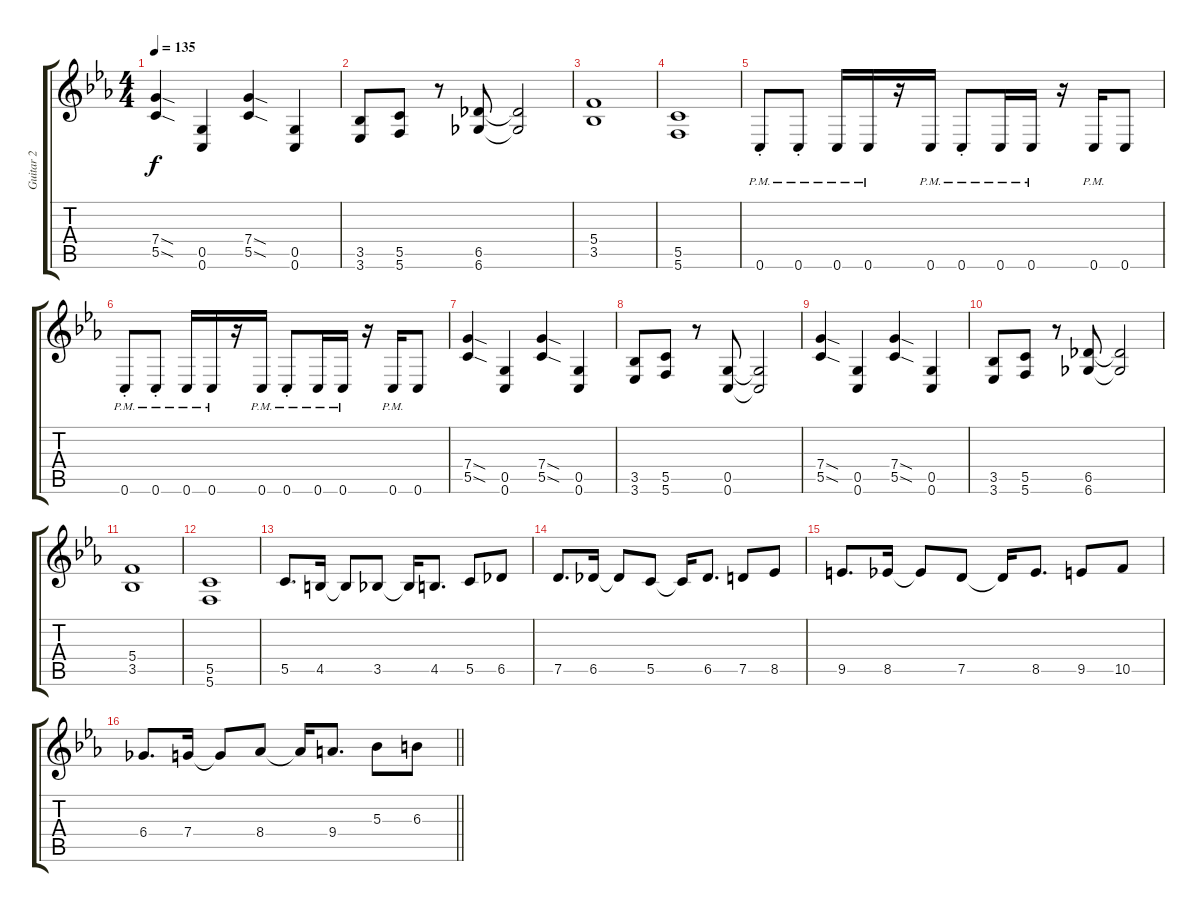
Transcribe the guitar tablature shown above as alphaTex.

\track ("Guitar 2" "Guitar 2") {instrument overdrivenguitar}
\staff {score tabs}
\tuning (D4 A3 F3 C3 G2 C2) {hide}
\ts (4 4)
\tempo 135
\clef g2
\ks cminor
(7.4{sod} 5.5{sod}).4{dy f} (0.5 0.6).4 (7.4{sod} 5.5{sod}).4 (0.5 0.6).4 |
(3.5 3.6).8 (5.5 5.6).8 r.8 (6.5 6.6).8 (6.5{t} 6.6{t}).2 |
(5.4 3.5).1 |
(5.5 5.6).1 |
0.6{pm st}.8 0.6{pm st}.8 0.6{pm}.16 0.6{pm}.16 r.16 0.6{pm}.16 0.6{pm st}.8 0.6{pm}.16 0.6{pm}.16 r.16 0.6{pm}.16 0.6.8 |
0.6{pm st}.8 0.6{pm st}.8 0.6{pm}.16 0.6{pm}.16 r.16 0.6{pm}.16 0.6{pm st}.8 0.6{pm}.16 0.6{pm}.16 r.16 0.6{pm}.16 0.6.8 |
(7.4{sod} 5.5{sod}).4 (0.5 0.6).4 (7.4{sod} 5.5{sod}).4 (0.5 0.6).4 |
(3.5 3.6).8 (5.5 5.6).8 r.8 (0.5 0.6).8 (0.5{t} 0.6{t}).2 |
(7.4{sod} 5.5{sod}).4 (0.5 0.6).4 (7.4{sod} 5.5{sod}).4 (0.5 0.6).4 |
(3.5 3.6).8 (5.5 5.6).8 r.8 (6.5 6.6).8 (6.5{t} 6.6{t}).2 |
(5.4 3.5).1 |
(5.5 5.6).1 |
5.5.8{d} 4.5.16 4.5{t}.8 3.5.8 3.5{t}.16 4.5.8{d} 5.5.8 6.5.8 |
7.5.8{d} 6.5.16 6.5{t}.8 5.5.8 5.5{t}.16 6.5.8{d} 7.5.8 8.5.8 |
9.5.8{d} 8.5.16 8.5{t}.8 7.5.8 7.5{t}.16 8.5.8{d} 9.5.8 10.5.8 |
\barLineRight lightlight
6.4.8{d} 7.4.16 7.4{t}.8 8.4.8 8.4{t}.16 9.4.8{d} 5.3.8 6.3.8
